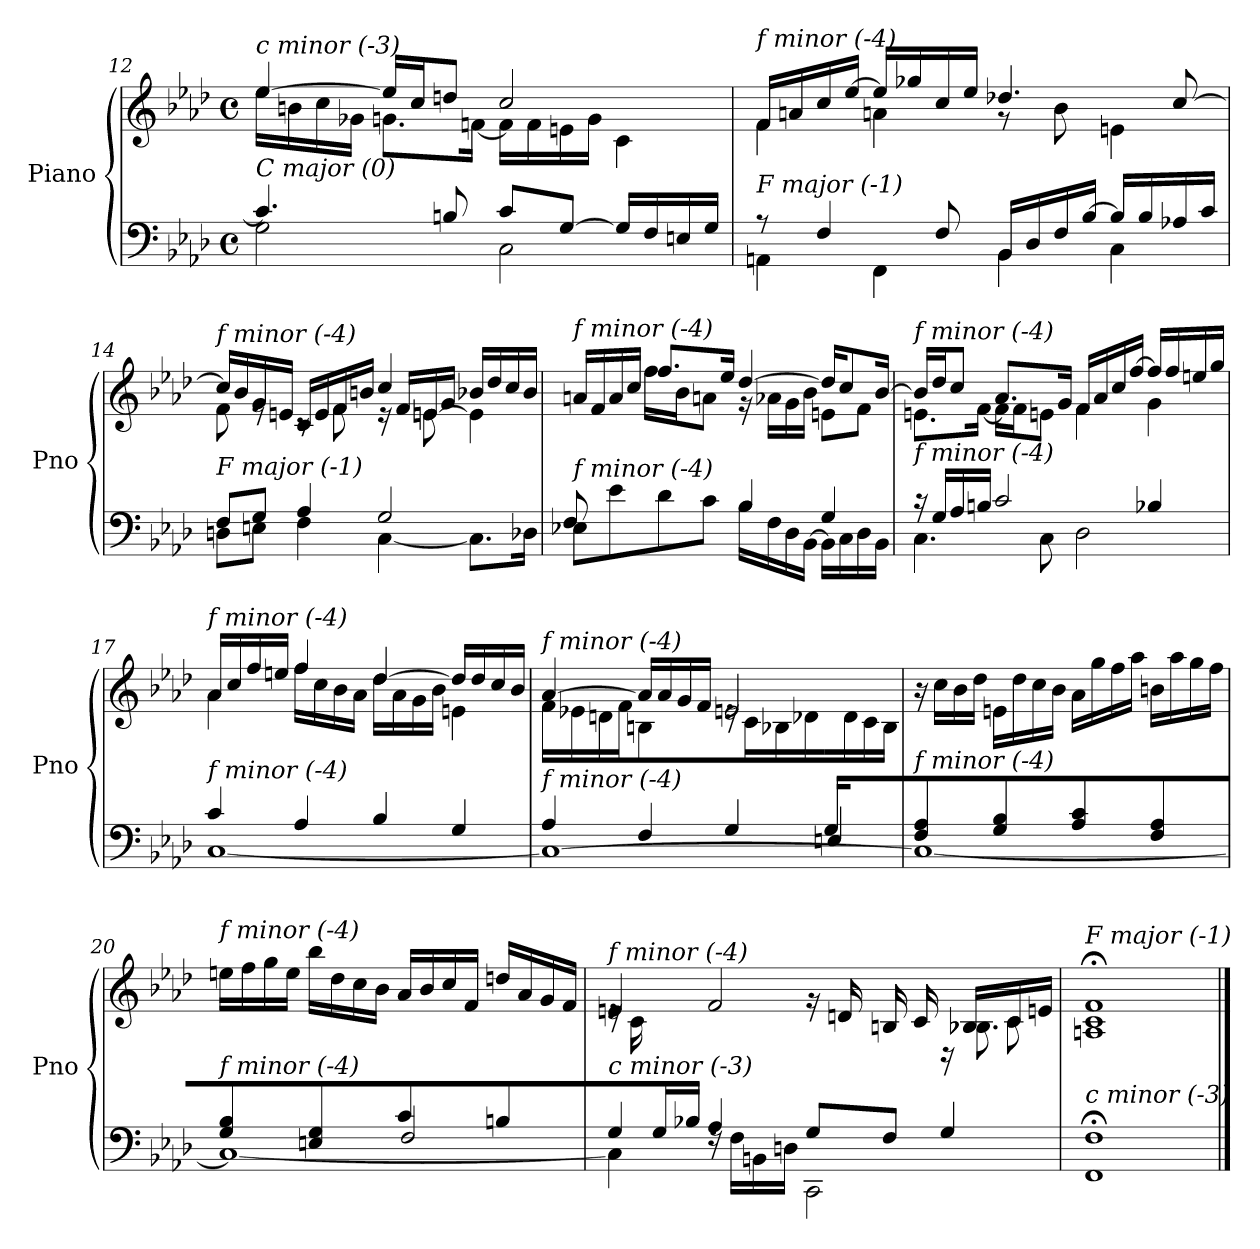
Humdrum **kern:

**kern	**kern
*part1	*part1
*staff2	*staff1
*I"Piano	*
*I'Pno	*
!!LO:LB:g=z
*clefF4	*clefG2
*k[b-e-a-d-]	*k[b-e-a-d-]
*M4/4	*M4/4
*met(c)	*met(c)
=12	=12
*^	*^
!	!	!LO:TX:i:t=c minor (-3)	!
!LO:TX:i:t=C major (0)	!	!	!
4.c/]	2G\	[4ee-/	16ee-\LL
.	.	.	16bn\
.	.	.	16cc\
.	.	.	16g-Xi\JJ
.	.	16ee-/LL]	8.g\L
.	.	16cc/J	.
8Bn/	.	8ddn/J	.
.	.	.	[16fn\Jk
8c/L	2C\	2cc/	16f\LL]
.	.	.	16f\
[8G/J	.	.	16en\
.	.	.	16g\JJ
16G/LL]	.	.	4c\
16F/	.	.	.
16En/	.	.	.
16G/JJ	.	.	.
=13	=13	=13	=13
!	!	!LO:TX:i:t=f minor (-4)	!
!LO:TX:i:t=F major (-1)	!	!	!
8r	4AAn\	16f/LL	4f\
.	.	16an/	.
4F/	.	16cc/	.
.	.	[16ee-/JJ	.
.	4FF\	16ee-/LL]	4an\
.	.	16gg-X/	.
8F/	.	16cc/	.
.	.	16ee-/JJ	.
16BB-/LL	4BB-\	4.dd-X/	8r
16D-/	.	.	.
16F/	.	.	8b-\
[16B-/JJ	.	.	.
16B-/LL]	4C\	.	4en\
16B-/	.	.	.
16A-X/	.	[8cc/	.
16c/JJ	.	.	.
!!LO:LB:g=z
=14	=14	=14	=14
*^	*^	*	*^
!	!	!	!	!LO:TX:i:t=f minor (-4)	!	!
!LO:TX:i:t=F major (-1)	!	!	!	!	!	!
2.ryy	2ryy	8F/L	8Dn\L	16cc/LL]	8f\	2ryy
.	.	.	.	16b-/	.	.
.	.	8G/J	8En\J	16g/	8re	.
.	.	.	.	16en/JJ	.	.
.	.	4A-/	4F\	16c/LL	8rc	.
.	.	.	.	16e/	.	.
.	.	.	.	16f/	8f\	.
.	.	.	.	16bn/JJ	.	.
.	8ryy	2G/	[4C\	4cc/	16r	8ryy
.	.	.	.	.	16f/LL	.
.	4.ryy	.	.	.	16en/	[8en\
.	.	.	.	.	16g/JJ	.
4ryy	.	.	8.C\L]	16b-X/LL	4ryy	4e\]
.	.	.	.	16dd-/	.	.
.	.	.	.	16cc/	.	.
.	.	.	16D-X\Jk	16b-/JJ	.	.
=15	=15	=15	=15	=15	=15	=15
!	!	!	!	!LO:TX:i:t=f minor (-4)	!	!
!LO:TX:i:t=f minor (-4)	!	!	!	!	!	!
*	*	*v	*v	*	*	*
4ryy	8E-X\L	8F/	16an/LL	4ryy	8ryy
.	.	.	16f/	.	.
.	8e-\	4.ryy	16a/	.	4.ryy
.	.	.	16cc/JJ	.	.
2.ryy	8d-\	.	8.ff/L	16ff\LL	.
.	.	.	.	16b-\J	.
.	8c\J	.	.	8an\J	.
.	.	.	16ee-/Jk	.	.
.	4B-/	16B-\LL	[4dd-/	16r	2ryy
.	.	16F\	.	16a-X\LL	.
.	.	16D-\	.	16g\	.
.	.	[16BB-\JJ	.	16b-\JJ	.
.	4G/	16BB-\LL]	16dd-/KL]	8en\L	.
.	.	16C\	8cc/	.	.
.	.	16D-\	.	8f\J	.
.	.	16BB-\JJ	[16b-/Jk	.	.
*	*	*	*	*v	*v
!!LO:LB:g=z
=16	=16	=16	=16	=16
!	!	!	!LO:TX:i:t=f minor (-4)	!
!LO:TX:i:t=f minor (-4)	!	!	!	!
*	*v	*v	*	*
16r	4.C\	16b-/LL]	8.en\L
16G/LL	.	16dd-/J	.
16A-/	.	8cc/J	.
16Bn/JJ	.	.	[16f\Jk
2c/	.	8.a-/L	16f\LL]
.	.	.	16f\J
.	8C\	.	8en\J
.	.	16g/Jk	.
.	2D-\	16f/LL	4f\
.	.	16a-/	.
.	.	16cc/	.
.	.	[16ff/JJ	.
4B-X/	.	16ff/LL]	4g\
.	.	16ff/	.
.	.	16een/	.
.	.	16gg/JJ	.
=17	=17	=17	=17
!	!	!LO:TX:i:t=f minor (-4)	!
!LO:TX:i:t=f minor (-4)	!	!	!
4c/	[1C	16a-/LL	4a-\
.	.	16cc/	.
.	.	16ff/	.
.	.	16een/JJ	.
4A-/	.	4ff/	16ff\LL
.	.	.	16cc\
.	.	.	16b-\
.	.	.	16a-\JJ
4B-/	.	[4dd-/	16dd-\LL
.	.	.	16a-\
.	.	.	16g\
.	.	.	16b-\JJ
4G/	.	16dd-/LL]	4en\
.	.	16dd-/	.
.	.	16cc/	.
.	.	16b-/JJ	.
!!LO:PB:g=z	!!
=18	=18	=18	=18
*	*^	*	*
!	!	!	!LO:TX:i:t=f minor (-4)	!
!LO:TX:i:t=f minor (-4)	!	!	!	!
2.ryy	4A-/	1C_	[4a-/	16f\LL
.	.	.	.	16e-X\
.	.	.	.	16dn\
.	.	.	.	16f\JJ
.	4F/	.	16a-/LL]	4Bn\
.	.	.	16a-/	.
.	.	.	16g/	.
.	.	.	16f/JJ	.
.	4G/	.	2en/	16re
.	.	.	.	16c\LL
.	.	.	.	16B-X\
.	.	.	.	16d-X\JJ
16G/LL	4En/	.	.	16ryy
8.ryy	.	.	.	16d-\
.	.	.	.	16c\
.	.	.	.	16B-\JJ
*	*v	*v	*	*
=19	=19	=19	=19
!	!	!LO:TX:i:t=f minor (-4)	!
!LO:TX:i:t=f minor (-4)	!	!	!
*	*	*v	*v
4F/ 4A-/	1C_	16r
.	.	16cc\LL
.	.	16b-\
.	.	16dd-\JJ
4G/ 4B-/	.	16en\LL
.	.	16dd-\
.	.	16cc\
.	.	16b-\JJ
4A-/ 4c/	.	16a-\LL
.	.	16gg\
.	.	16ff\
.	.	16aa-\JJ
4F/ 4A-/	.	16bn\LL
.	.	16aa-\
.	.	16gg\
.	.	16ff\JJ
!!LO:LB:g=z
=20	=20	=20
*	*^	*^
!	!	!	!LO:TX:i:t=f minor (-4)	!
!LO:TX:i:t=f minor (-4)	!	!	!	!
4G/ 4B-/	1C_	2ryy	16een\LL	2ryy
.	.	.	16ff\	.
.	.	.	16gg\	.
.	.	.	16ee\JJ	.
4En/ 4G/	.	.	16bb-\LL	.
.	.	.	16dd-\	.
.	.	.	16cc\	.
.	.	.	16b-\JJ	.
4c/	.	2F/	16a-/LL	2ryy
.	.	.	16b-/	.
.	.	.	16cc/	.
.	.	.	16f/JJ	.
4Bn/	.	.	16ddn/LL	.
.	.	.	16a-/	.
.	.	.	16g/	.
.	.	.	16f/JJ	.
=21	=21	=21	=21	=21
*	*	*^	*	*^
!	!	!	!	!LO:TX:i:t=f minor (-4)	!	!
!LO:TX:i:t=c minor (-3)	!	!	!	!	!	!
8ryy	2..ryy	4G/	4C\]	4en/	16re	2..ryy
.	.	.	.	.	16c\LL	.
16G/	.	.	.	.	8ryy	.
16B-X/JJ	.	.	.	.	.	.
4ryy	.	4A-/	16rF	2f/	4ryy	.
.	.	.	16F\LL	.	.	.
.	.	.	16BBn\	.	.	.
.	.	.	16Dn\JJ	.	.	.
4ryy	.	8G/L	2CC\	.	16rg	.
.	.	.	.	.	16dn/LL	.
.	.	8F/J	.	.	16Bn/	.
.	.	.	.	.	16c/JJ	.
16ryy	.	4G/	.	16rD	16ryy	.
8.ryy	.	.	.	16B-X/LL	8.B-X\	.
.	8ryy	.	.	16c/	.	8c\
.	.	.	.	16en/JJ	.	.
*v	*v	*v	*v	*	*	*
*	*v	*v	*v
=22	=22
!	!LO:TX:i:t=F major (-1)
!LO:TX:i:t=c minor (-3)	!
1FF; 1F;	1An;< 1c;< 1f;<
==	==
*-	*-
